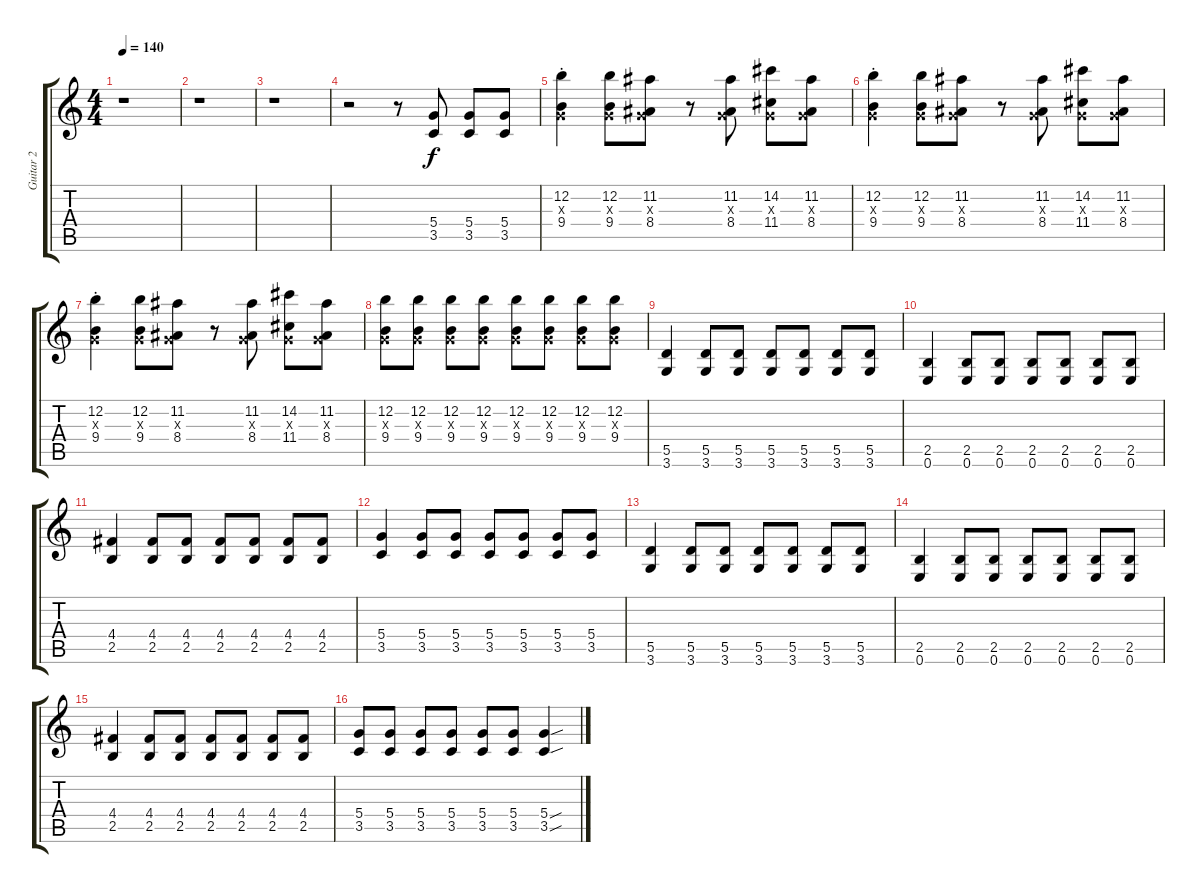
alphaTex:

\track ("Guitar 2" "Guitar 2") {instrument overdrivenguitar}
\staff {score tabs}
\tuning (E4 B3 G3 D3 A2 E2) {hide}
\ts (4 4)
\tempo 140
\clef g2
\ks c
r.1{dy f} |
r.1 |
r.1 |
r.2 r.8 (5.4 3.5).8 (5.4 3.5).8 (5.4 3.5).8 |
(12.2{st} 0.3{x} 9.4).4 (12.2 0.3{x} 9.4).8 (11.2 0.3{x} 8.4).8 r.8 (11.2 0.3{x} 8.4).8 (14.2 0.3{x} 11.4).8 (11.2 0.3{x} 8.4).8 |
(12.2{st} 0.3{x} 9.4).4 (12.2 0.3{x} 9.4).8 (11.2 0.3{x} 8.4).8 r.8 (11.2 0.3{x} 8.4).8 (14.2 0.3{x} 11.4).8 (11.2 0.3{x} 8.4).8 |
(12.2{st} 0.3{x} 9.4).4 (12.2 0.3{x} 9.4).8 (11.2 0.3{x} 8.4).8 r.8 (11.2 0.3{x} 8.4).8 (14.2 0.3{x} 11.4).8 (11.2 0.3{x} 8.4).8 |
(12.2 0.3{x} 9.4).8 (12.2 0.3{x} 9.4).8 (12.2 0.3{x} 9.4).8 (12.2 0.3{x} 9.4).8 (12.2 0.3{x} 9.4).8 (12.2 0.3{x} 9.4).8 (12.2 0.3{x} 9.4).8 (12.2 0.3{x} 9.4).8 |
(5.5 3.6).4 (5.5 3.6).8 (5.5 3.6).8 (5.5 3.6).8 (5.5 3.6).8 (5.5 3.6).8 (5.5 3.6).8 |
(2.5 0.6).4 (2.5 0.6).8 (2.5 0.6).8 (2.5 0.6).8 (2.5 0.6).8 (2.5 0.6).8 (2.5 0.6).8 |
(4.4 2.5).4 (4.4 2.5).8 (4.4 2.5).8 (4.4 2.5).8 (4.4 2.5).8 (4.4 2.5).8 (4.4 2.5).8 |
(5.4 3.5).4 (5.4 3.5).8 (5.4 3.5).8 (5.4 3.5).8 (5.4 3.5).8 (5.4 3.5).8 (5.4 3.5).8 |
(5.5 3.6).4 (5.5 3.6).8 (5.5 3.6).8 (5.5 3.6).8 (5.5 3.6).8 (5.5 3.6).8 (5.5 3.6).8 |
(2.5 0.6).4 (2.5 0.6).8 (2.5 0.6).8 (2.5 0.6).8 (2.5 0.6).8 (2.5 0.6).8 (2.5 0.6).8 |
(4.4 2.5).4 (4.4 2.5).8 (4.4 2.5).8 (4.4 2.5).8 (4.4 2.5).8 (4.4 2.5).8 (4.4 2.5).8 |
(5.4 3.5).8 (5.4 3.5).8 (5.4 3.5).8 (5.4 3.5).8 (5.4 3.5).8 (5.4 3.5).8 (5.4{sou} 3.5{sou}).4
